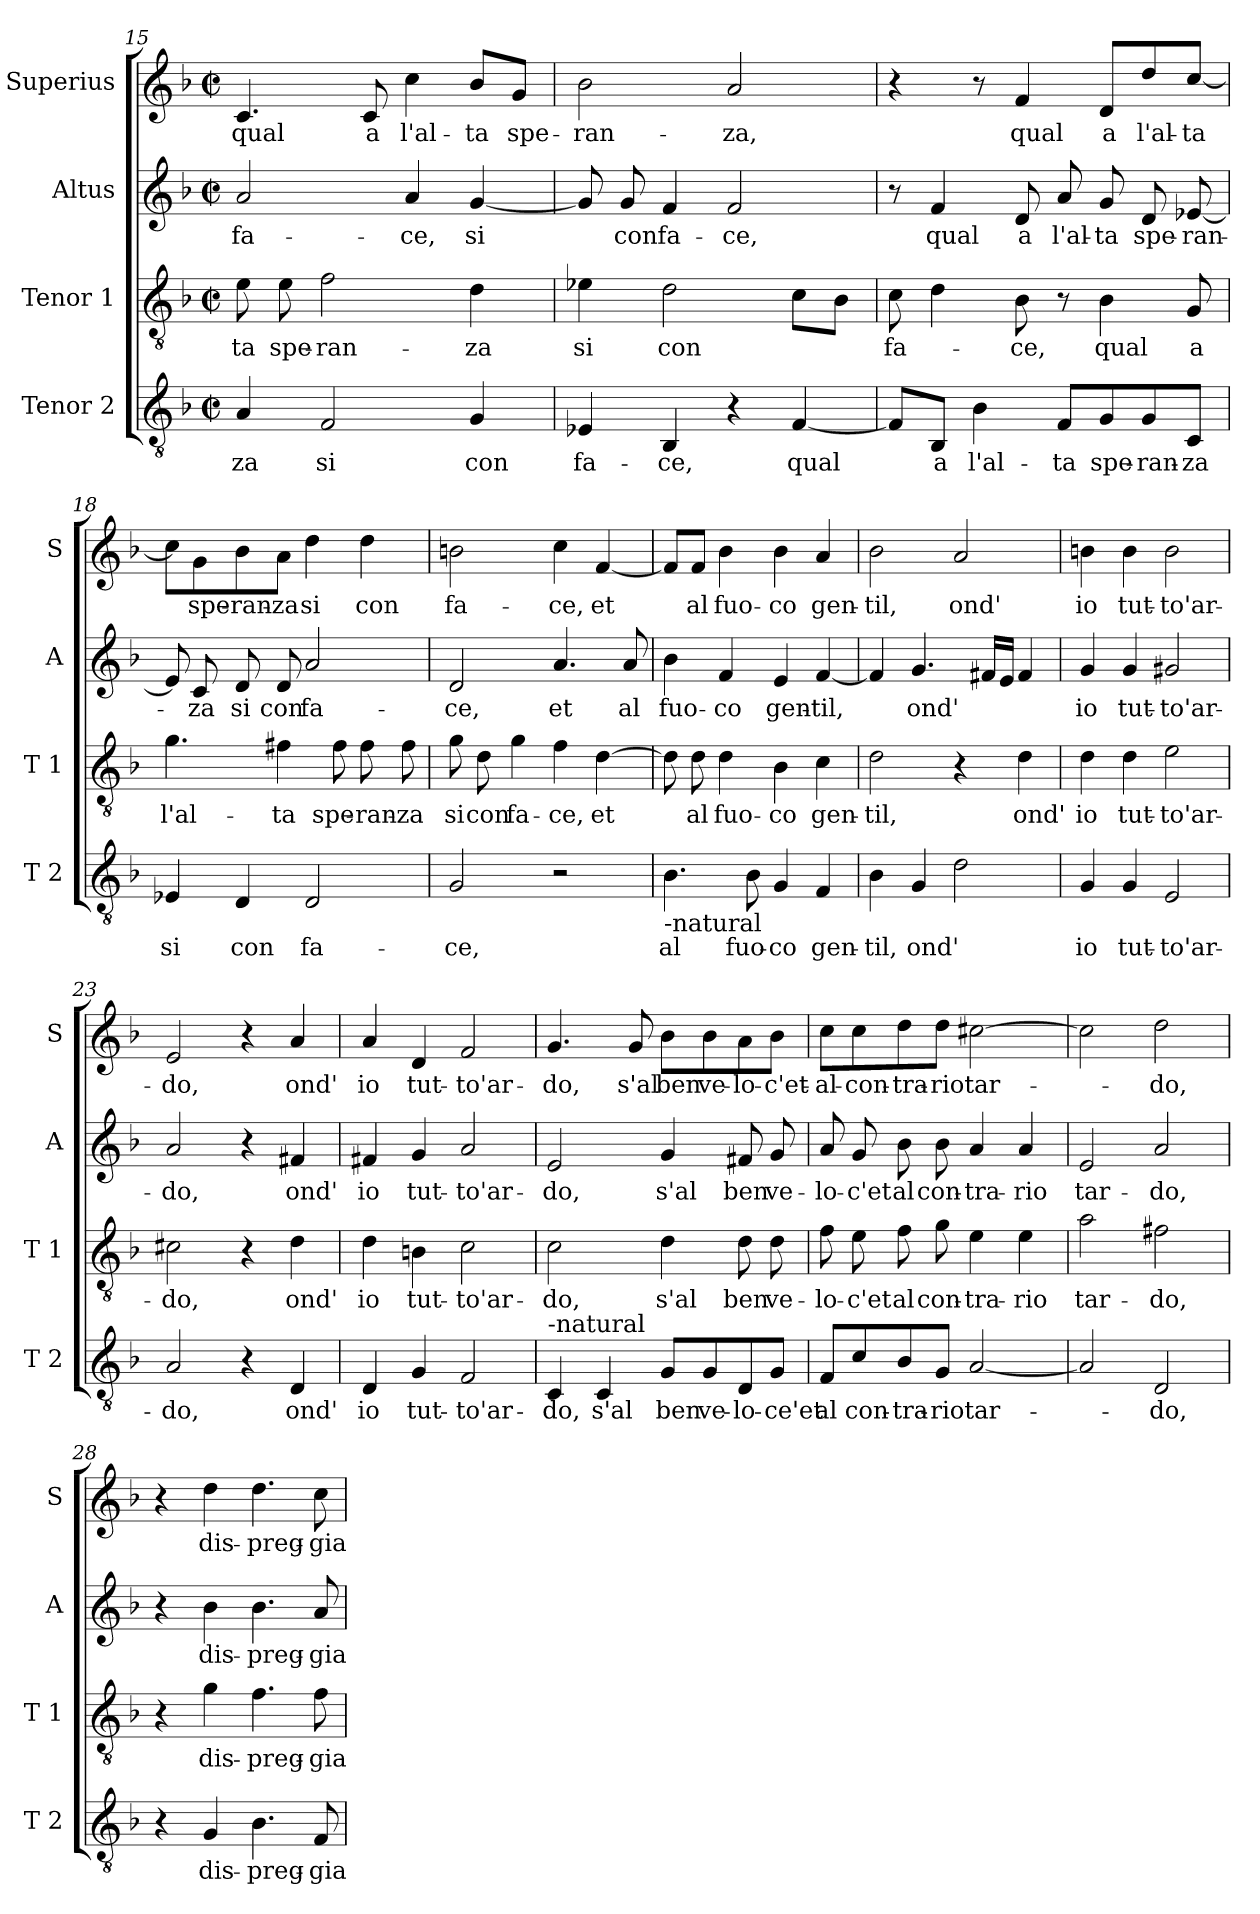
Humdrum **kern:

**kern	**text	**kern	**text	**kern	**text	**kern	**text
*part4	*part4	*part3	*part3	*part2	*part2	*part1	*part1
*staff4	*staff4	*staff3	*staff3	*staff2	*staff2	*staff1	*staff1
*I"Tenor 2	*	*I"Tenor 1	*	*I"Altus	*	*I"Superius	*
*I'T 2	*	*I'T 1	*	*I'A	*	*I'S	*
!!LO:PB:g=z
*clefGv2	*	*clefGv2	*	*clefG2	*	*clefG2	*
*k[b-]	*	*k[b-]	*	*k[b-]	*	*k[b-]	*
*F:	*	*F:	*	*F:	*	*F:	*
*M2/2	*	*M2/2	*	*M2/2	*	*M2/2	*
*met(c|)	*	*met(c|)	*	*met(c|)	*	*met(c|)	*
=15	=15	=15	=15	=15	=15	=15	=15
4A/	-za	8e\	-ta	2a/	-fa-	4.c/	qual
.	.	8e\	spe-	.	.	.	.
2F/	si	2f\	-ran-	.	.	.	.
.	.	.	.	.	.	8c/	a
.	.	.	.	4a/	-ce,	4cc\	l'al-
4G/	con	4d\	-za	[4g/	si	8b-/L	-ta
.	.	.	.	.	.	8g/J	spe-
=16	=16	=16	=16	=16	=16	=16	=16
4E-X/	fa-	4e-X\	si	8g/]	.	2b-\	-ran-
.	.	.	.	8g/	con	.	.
4BB-/	-ce,	2d\	con	4f/	fa-	.	.
4r	.	.	.	2f/	-ce,	2a/	-za,
[4F/	qual	8c\L	.	.	.	.	.
.	.	8B-\J	.	.	.	.	.
=17	=17	=17	=17	=17	=17	=17	=17
8F/L]	.	8c\	fa-	8r	.	4r	.
8BB-/J	a	4d\	.	4f/	qual	.	.
4B-\	l'al-	.	.	.	.	8r	.
.	.	8B-\	-ce,	8d/	a	4f/	qual
8F/L	-ta	8r	.	8a/	l'al-	.	.
8G/	spe-	4B-\	qual	8g/	-ta	8d/L	a
8G/	-ran-	.	.	8d/	spe-	8dd/	l'al-
8C/J	-za	8G/	a	[8e-X/	-ran-	[8cc/J	-ta
=18	=18	=18	=18	=18	=18	=18	=18
4E-X/	si	4.g\	l'al-	8e-/]	.	8cc\L]	.
.	.	.	.	8c/	-za	8g\	spe-
4D/	con	.	.	8d/	si	8b-\	-ran-
.	.	4f#X\	-ta	8d/	con	8a\J	-za
2D/	fa-	.	.	2a/	fa-	4dd\	si
.	.	8f#\	spe-	.	.	.	.
.	.	8f#\	-ran-	.	.	4dd\	con
.	.	8f#\	-za	.	.	.	.
!!LO:LB:g=z
=19	=19	=19	=19	=19	=19	=19	=19
2G/	-ce,	8g\	si	2d/	-ce,	2bn\	fa-
.	.	8d\	con	.	.	.	.
.	.	4g\	fa-	.	.	.	.
2r	.	4f\	-ce,	4.a/	et	4cc\	-ce,
.	.	[4d\	et	.	.	[4f/	et
.	.	.	.	8a/	al	.	.
=20	=20	=20	=20	=20	=20	=20	=20
!LO:TX:b:t=-natural	!	!	!	!	!	!	!
4.B-\	al	8d\]	.	4b-\	fuo-	8f/L]	.
.	.	8d\	al	.	.	8f/J	al
.	.	4d\	fuo-	4f/	-co	4b-\	fuo-
8B-\	fuo-	.	.	.	.	.	.
4G/	-co	4B-\	-co	4e/	gen-	4b-\	-co
4F/	gen-	4c\	gen-	[4f/	-til,	4a/	gen-
=21	=21	=21	=21	=21	=21	=21	=21
4B-\	-til,	2d\	-til,	4f/]	.	2b-\	-til,
4G/	ond'	.	.	4.g/	ond'	.	.
2d\	.	4r	.	.	.	2a/	ond'
.	.	.	.	16f#X/LL	.	.	.
.	.	.	.	16e/JJ	.	.	.
.	.	4d\	ond'	4f#/	.	.	.
=22	=22	=22	=22	=22	=22	=22	=22
4G/	io	4d\	io	4g/	io	4bn\	io
4G/	tut-	4d\	tut-	4g/	tut-	4b\	tut-
2E/	-to'ar-	2e\	-to'ar-	2g#X/	-to'ar-	2b\	-to'ar-
=23	=23	=23	=23	=23	=23	=23	=23
2A/	-do,	2c#X\	-do,	2a/	-do,	2e/	-do,
4r	.	4r	.	4r	.	4r	.
4D/	ond'	4d\	ond'	4f#X/	ond'	4a/	ond'
!!LO:LB:g=z
=24	=24	=24	=24	=24	=24	=24	=24
4D/	io	4d\	io	4f#X/	io	4a/	io
4G/	tut-	4Bn\	tut-	4g/	tut-	4d/	tut-
2F/	-to'ar-	2c\	-to'ar-	2a/	-to'ar-	2f/	-to'ar-
=25	=25	=25	=25	=25	=25	=25	=25
!LO:TX:a:t=-natural	!	!	!	!	!	!	!
4C/	-do,	2c\	-do,	2e/	-do,	4.g/	-do,
4C/	s'al	.	.	.	.	.	.
.	.	.	.	.	.	8g/	s'al
8G/L	ben	4d\	s'al	4g/	s'al	8b-\L	ben
8G/	ve-	.	.	.	.	8b-\	ve-
8D/	-lo-	8d\	ben	8f#X/	ben	8a\	-lo-
8G/J	-ce'et	8d\	ve-	8g/	ve-	8b-\J	-c'et-
=26	=26	=26	=26	=26	=26	=26	=26
8F/L	al	8f\	-lo-	8a/	-lo-	8cc\L	-al-
8c/	con-	8e\	-c'et	8g/	-c'et	8cc\	-con-
8B-/	-tra-	8f\	al	8b-\	al	8dd\	-tra-
8G/J	-rio	8g\	con-	8b-\	con-	8dd\J	-rio
[2A/	tar-	4e\	-tra-	4a/	-tra-	[2cc#X\	tar-
.	.	4e\	-rio	4a/	-rio	.	.
=27	=27	=27	=27	=27	=27	=27	=27
2A/]	.	2a\	tar-	2e/	tar-	2cc#\]	.
2D/	-do,	2f#X\	-do,	2a/	-do,	2dd\	-do,
=28	=28	=28	=28	=28	=28	=28	=28
4r	.	4r	.	4r	.	4r	.
4G/	dis-	4g\	dis-	4b-\	dis-	4dd\	dis-
4.B-\	-preg-	4.f\	-preg-	4.b-\	-preg-	4.dd\	-preg-
8F/	-gia-	8f\	-gia-	8a/	-gia-	8cc\	-gia-
=	=	=	=	=	=	=	=
*-	*-	*-	*-	*-	*-	*-	*-
